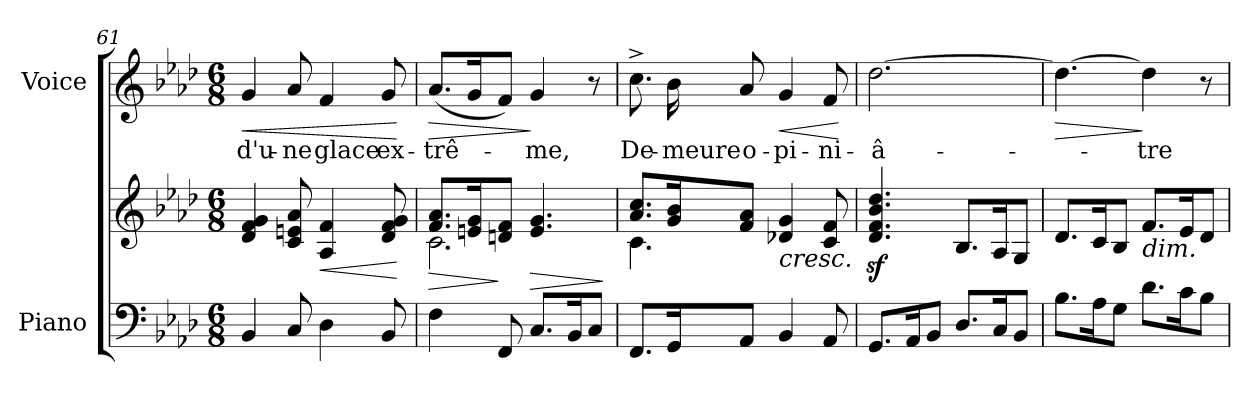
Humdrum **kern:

**kern	**kern	**dynam	**kern	**text	**dynam
*part2	*part2	*part2	*part1	*part1	*part1
*staff3	*staff2	*staff2/3	*staff1	*staff1	*staff1
*I"Piano	*	*	*I"Voice	*	*
*I'Pno	*	*	*	*	*
*clefF4	*clefG2	*	*clefG2	*	*
*k[b-e-a-d-]	*k[b-e-a-d-]	*	*k[b-e-a-d-]	*	*
*M6/8	*M6/8	*	*M6/8	*	*
=61	=61	=61	=61	=61	=61
!	!	!	!	!LO:LY:b	!LO:HP:b
4BB-/	4d-/ 4f/ 4g/	.	4g/	d'u-	<
!	!	!	!	!LO:LY:b	!
8C/	8c/ 8en/ 8a-/	.	8a-/	-ne	.
!	!	!LO:HP:b	!	!LO:LY:b	!
4D-\	4A-/ 4f/	<	4f/	glace	.
!	!	!	!	!LO:LY:b	!
8BB-/	8d-/ 8f/ 8g/	.	8g/	ex-	.
.	.	[	.	.	[
=62	=62	=62	=62	=62	=62
!	!	!LO:HP:b	!	!LO:LY:b	!LO:HP:b
*	*^	*	*	*	*
4F\	8.f/ 8.a-/L	2.c\	>	(<8.a-/L	-trê-	>
.	16en/ 16g/K	.	.	16g/K	.	.
8FF/	8dn/ 8f/J	.	]	8f/J)	.	.
!	!	!	!LO:HP:b	!	!LO:LY:b	!
8.C/L	4.e/ 4.g/	.	>	4g/	-me,	]
16BB-/K	.	.	.	.	.	.
8C/J	.	.	.	8r	.	.
*	*v	*v	*	*	*	*
.	.	]	.	.	.
=63	=63	=63	=63	=63	=63
*	*^	*	*	*	*
!	!	!	!	!	!LO:LY:b	!
8.FF/L	8.a-/ 8.cc/L	4.c\	.	8.cc^\	De-	.
!	!	!	!	!	!LO:LY:b	!
16GG/K	16g/ 16b-/K	.	.	16b-\	-meure	.
!	!	!	!	!	!LO:LY:b	!
8AA-/J	8f/ 8a-/J	.	.	8a-/	o-	.
!	!LO:TX:b:i:t=cresc.	!	!	!	!	!
!	!	!	!	!	!LO:LY:b	!LO:HP:b
4BB-/	4d-X/ 4g/	4.ryy	.	4g/	-pi-	<
!	!	!	!	!	!LO:LY:b	!
8AA-/	8c/ 8f/	.	.	8f/	-ni-	.
*	*v	*v	*	*	*	*
.	.	.	.	.	[
!!LO:LB:g=z
=64	=64	=64	=64	=64	=64
!	!	!	!	!LO:LY:b	!
8.GG/L	4.d-/z< 4.f/z< 4.b-/z< 4.dd-/z<	.	[2.dd-\	-â-	.
16AA-/K	.	.	.	.	.
8BB-/J	.	.	.	.	.
8.D-/L	8.B-/L	.	.	.	.
16C/K	16A-/K	.	.	.	.
8BB-/J	8G/J	.	.	.	.
=65	=65	=65	=65	=65	=65
!	!	!	!	!	!LO:HP:b
8.B-\L	8.d-/L	.	4.dd-\_	.	>
16A-\K	16c/K	.	.	.	.
8G\J	8B-/J	.	.	.	.
!	!LO:TX:b:i:t=dim.	!	!	!	!
!	!	!	!	!LO:LY:b	!
8.d-\L	8.f/L	.	4dd-\]	-tre	]
16c\K	16e-/K	.	.	.	.
8B-\J	8d-/J	.	8r	.	.
=	=	=	=	=	=
*-	*-	*-	*-	*-	*-
